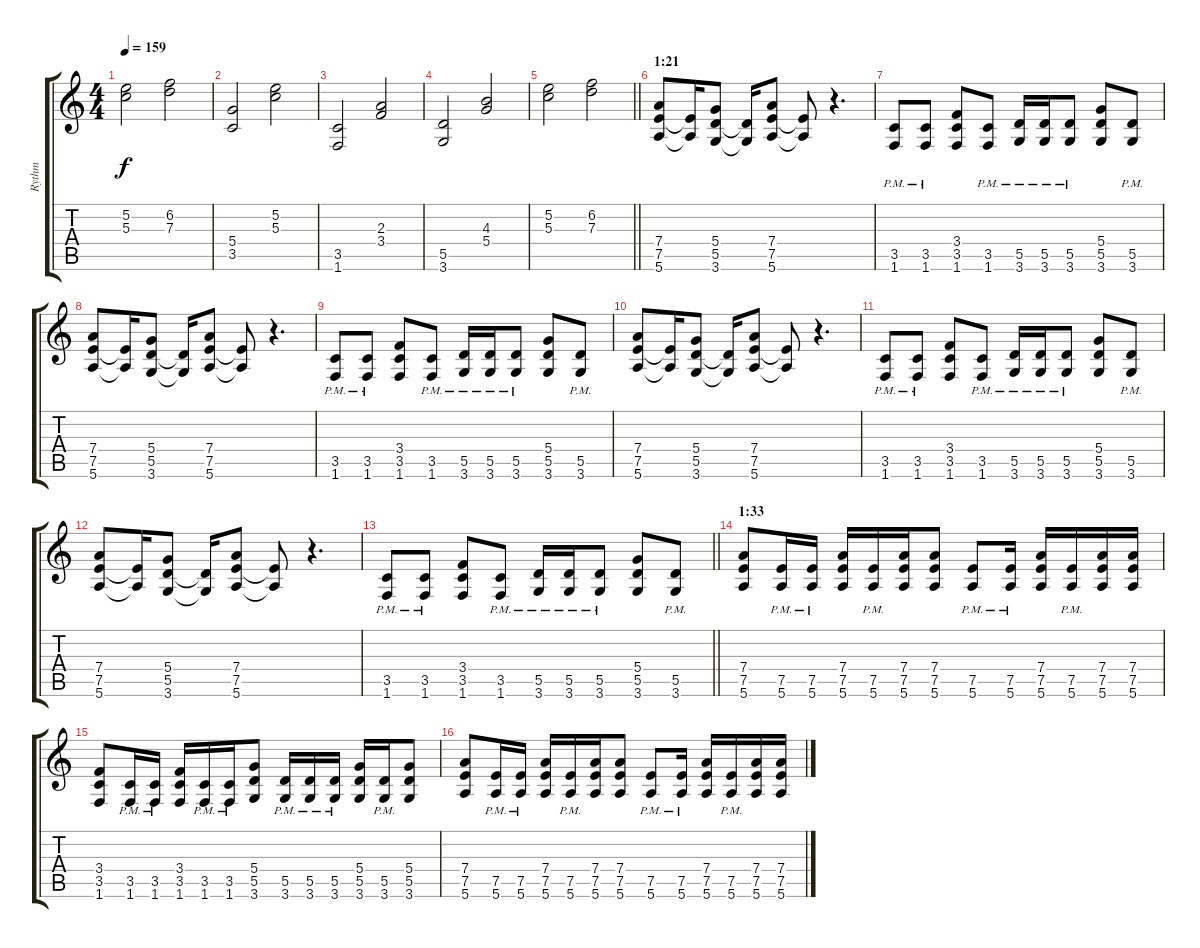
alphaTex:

\track ("Rythm" "Rythm") {instrument distortionguitar}
\staff {score tabs}
\tuning (E4 B3 G3 D3 A2 E2) {hide}
\ts (4 4)
\tempo 159
\clef g2
\ks c
(5.2 5.3).2{dy f} (6.2 7.3).2 |
(5.4 3.5).2 (5.2 5.3).2 |
(3.5 1.6).2 (2.3 3.4).2 |
(5.5 3.6).2 (4.3 5.4).2 |
\barLineRight lightlight
(5.2 5.3).2 (6.2 7.3).2 |
\section ("" "1:21")
(7.4 7.5 5.6).8 (7.5{t} 5.6{t}).16 (5.4 5.5 3.6).8 (5.5{t} 3.6{t}).16 (7.4 7.5 5.6).8 (7.5{t} 5.6{t}).8 r.4{d} |
(3.5{pm} 1.6{pm}).8 (3.5{pm} 1.6{pm}).8 (3.4 3.5 1.6).8 (3.5{pm} 1.6{pm}).8 (5.5{pm} 3.6{pm}).16 (5.5{pm} 3.6{pm}).16 (5.5{pm} 3.6{pm}).8 (5.4 5.5 3.6).8 (5.5{pm} 3.6{pm}).8 |
(7.4 7.5 5.6).8 (7.5{t} 5.6{t}).16 (5.4 5.5 3.6).8 (5.5{t} 3.6{t}).16 (7.4 7.5 5.6).8 (7.5{t} 5.6{t}).8 r.4{d} |
(3.5{pm} 1.6{pm}).8 (3.5{pm} 1.6{pm}).8 (3.4 3.5 1.6).8 (3.5{pm} 1.6{pm}).8 (5.5{pm} 3.6{pm}).16 (5.5{pm} 3.6{pm}).16 (5.5{pm} 3.6{pm}).8 (5.4 5.5 3.6).8 (5.5{pm} 3.6{pm}).8 |
(7.4 7.5 5.6).8 (7.5{t} 5.6{t}).16 (5.4 5.5 3.6).8 (5.5{t} 3.6{t}).16 (7.4 7.5 5.6).8 (7.5{t} 5.6{t}).8 r.4{d} |
(3.5{pm} 1.6{pm}).8 (3.5{pm} 1.6{pm}).8 (3.4 3.5 1.6).8 (3.5{pm} 1.6{pm}).8 (5.5{pm} 3.6{pm}).16 (5.5{pm} 3.6{pm}).16 (5.5{pm} 3.6{pm}).8 (5.4 5.5 3.6).8 (5.5{pm} 3.6{pm}).8 |
(7.4 7.5 5.6).8 (7.5{t} 5.6{t}).16 (5.4 5.5 3.6).8 (5.5{t} 3.6{t}).16 (7.4 7.5 5.6).8 (7.5{t} 5.6{t}).8 r.4{d} |
\barLineRight lightlight
(3.5{pm} 1.6{pm}).8 (3.5{pm} 1.6{pm}).8 (3.4 3.5 1.6).8 (3.5{pm} 1.6{pm}).8 (5.5{pm} 3.6{pm}).16 (5.5{pm} 3.6{pm}).16 (5.5{pm} 3.6{pm}).8 (5.4 5.5 3.6).8 (5.5{pm} 3.6{pm}).8 |
\section ("" "1:33")
(7.4 7.5 5.6).8 (7.5{pm} 5.6{pm}).16 (7.5{pm} 5.6{pm}).16 (7.4 7.5 5.6).16 (7.5{pm} 5.6{pm}).16 (7.4 7.5 5.6).16 (7.4 7.5 5.6).8 (7.5{pm} 5.6{pm}).8 (7.5{pm} 5.6{pm}).16 (7.4 7.5 5.6).16 (7.5{pm} 5.6{pm}).16 (7.4 7.5 5.6).16 (7.4 7.5 5.6).16 |
(3.4 3.5 1.6).8 (3.5{pm} 1.6{pm}).16 (3.5{pm} 1.6{pm}).16 (3.4 3.5 1.6).16 (3.5{pm} 1.6{pm}).16 (3.5{pm} 1.6{pm}).16 (5.4 5.5 3.6).8 (5.5{pm} 3.6{pm}).16 (5.5{pm} 3.6{pm}).16 (5.5{pm} 3.6{pm}).16 (5.4 5.5 3.6).16 (5.5{pm} 3.6{pm}).16 (5.4 5.5 3.6).8 |
(7.4 7.5 5.6).8 (7.5{pm} 5.6{pm}).16 (7.5{pm} 5.6{pm}).16 (7.4 7.5 5.6).16 (7.5{pm} 5.6{pm}).16 (7.4 7.5 5.6).16 (7.4 7.5 5.6).8 (7.5{pm} 5.6{pm}).8 (7.5{pm} 5.6{pm}).16 (7.4 7.5 5.6).16 (7.5{pm} 5.6{pm}).16 (7.4 7.5 5.6).16 (7.4 7.5 5.6).16
